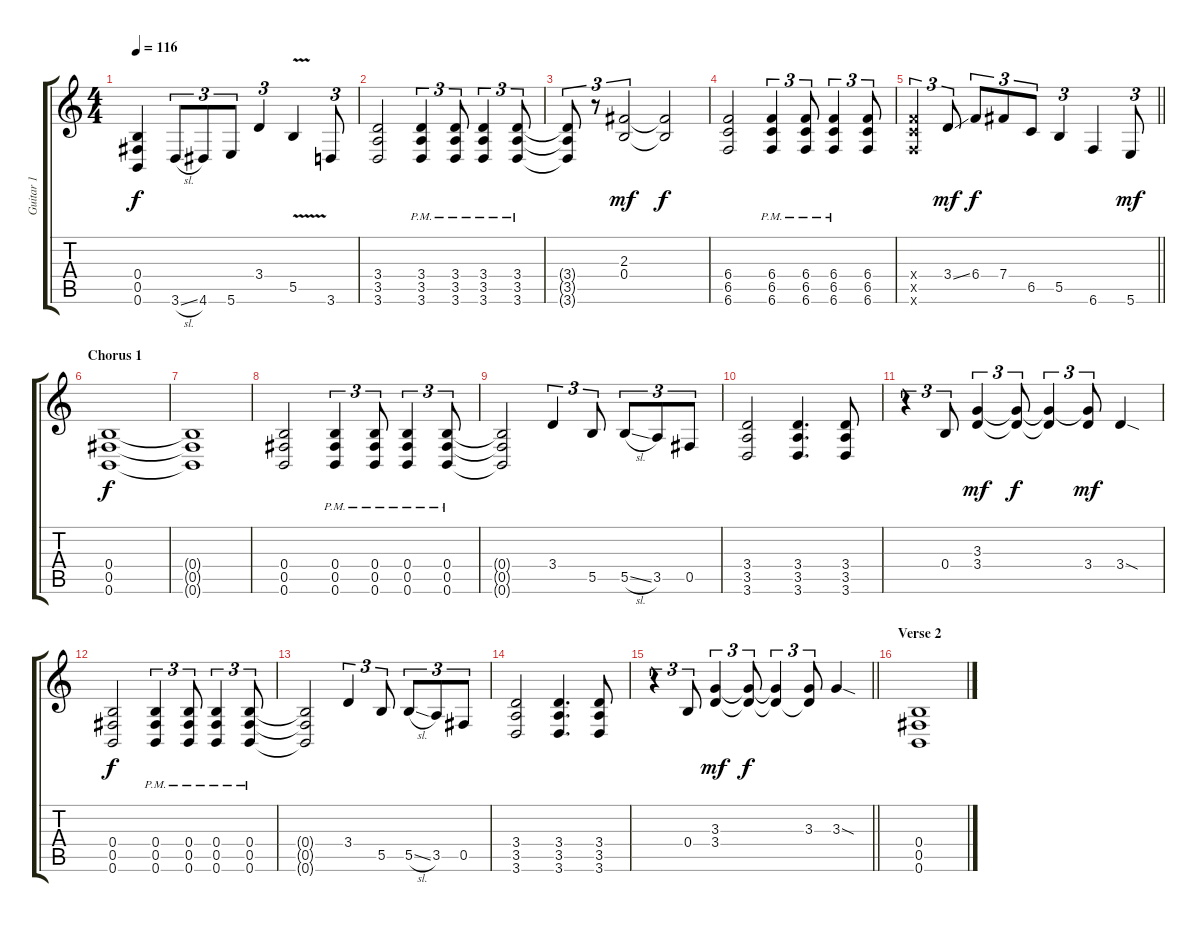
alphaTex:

\track ("Guitar 1" "Guitar 1") {instrument distortionguitar}
\staff {score tabs}
\tuning (Db4 Ab3 E3 B2 Gb2 B1) {hide}
\ts (4 4)
\tempo 116
\clef g2
\ks c
(0.4{t} 0.5{t} 0.6{t}).4{dy f} 3.6{sl}.8{tu (3 2)} 4.6.8{tu (3 2)} 5.6.8{tu (3 2)} 3.4.4{tu (3 2)} 5.5{v}.4 3.6.8{tu (3 2)} |
(3.4 3.5 3.6).2 (3.4{pm} 3.5{pm} 3.6{pm}).4{tu (3 2)} (3.4{pm} 3.5{pm} 3.6{pm}).8{tu (3 2)} (3.4{pm} 3.5{pm} 3.6{pm}).4{tu (3 2)} (3.4{pm} 3.5{pm} 3.6{pm}).8{tu (3 2)} |
(3.4{t} 3.5{t} 3.6{t}).8{tu (3 2)} r.8{tu (3 2)} (2.3 0.4).2{tu (3 2) dy mf} (2.3{t} 0.4{t}).2{dy f} |
(6.4 6.5 6.6).2 (6.4{pm} 6.5{pm} 6.6{pm}).4{tu (3 2)} (6.4{pm} 6.5{pm} 6.6{pm}).8{tu (3 2)} (6.4{pm} 6.5{pm} 6.6{pm}).4{tu (3 2)} (6.4 6.5 6.6).8{tu (3 2)} |
\barLineRight lightlight
(6.4{x} 6.5{x} 6.6{x}).4{tu (3 2)} 3.4{ss}.8{tu (3 2) dy mf} 6.4.8{tu (3 2) dy f} 7.4.8{tu (3 2)} 6.5.8{tu (3 2)} 5.5.4{tu (3 2)} 6.6.4 5.6.8{tu (3 2) dy mf} |
\section ("" "Chorus 1")
(0.4 0.5 0.6).1{dy f} |
(0.4{t} 0.5{t} 0.6{t}).1 |
(0.4 0.5 0.6).2 (0.4{pm} 0.5{pm} 0.6{pm}).4{tu (3 2)} (0.4{pm} 0.5{pm} 0.6{pm}).8{tu (3 2)} (0.4{pm} 0.5{pm} 0.6{pm}).4{tu (3 2)} (0.4{pm} 0.5{pm} 0.6{pm}).8{tu (3 2)} |
(0.4{t} 0.5{t} 0.6{t}).2 3.4.4{tu (3 2)} 5.5.8{tu (3 2)} 5.5{sl}.8{tu (3 2)} 3.5.8{tu (3 2)} 0.5.8{tu (3 2)} |
(3.4 3.5 3.6).2 (3.4 3.5 3.6).4{d} (3.4 3.5 3.6).8 |
r.4{tu (3 2)} 0.4.8{tu (3 2)} (3.3 3.4).4{tu (3 2) dy mf} (3.3{t} 3.4{t}).8{tu (3 2) dy f} (3.3{t} 3.4{t}).4{tu (3 2)} (3.3{t} 3.4).8{tu (3 2) dy mf} 3.4{sod}.4 |
(0.4 0.5 0.6).2{dy f} (0.4{pm} 0.5{pm} 0.6{pm}).4{tu (3 2)} (0.4{pm} 0.5{pm} 0.6{pm}).8{tu (3 2)} (0.4{pm} 0.5{pm} 0.6{pm}).4{tu (3 2)} (0.4{pm} 0.5{pm} 0.6{pm}).8{tu (3 2)} |
(0.4{t} 0.5{t} 0.6{t}).2 3.4.4{tu (3 2)} 5.5.8{tu (3 2)} 5.5{sl}.8{tu (3 2)} 3.5.8{tu (3 2)} 0.5.8{tu (3 2)} |
(3.4 3.5 3.6).2 (3.4 3.5 3.6).4{d} (3.4 3.5 3.6).8 |
\barLineRight lightlight
r.4{tu (3 2)} 0.4.8{tu (3 2)} (3.3 3.4).4{tu (3 2) dy mf} (3.3{t} 3.4{t}).8{tu (3 2) dy f} (3.3{t} 3.4{t}).4{tu (3 2)} (3.3 3.4{t}).8{tu (3 2)} 3.3{sod}.4 |
\section ("" "Verse 2")
(0.4 0.5 0.6).1
